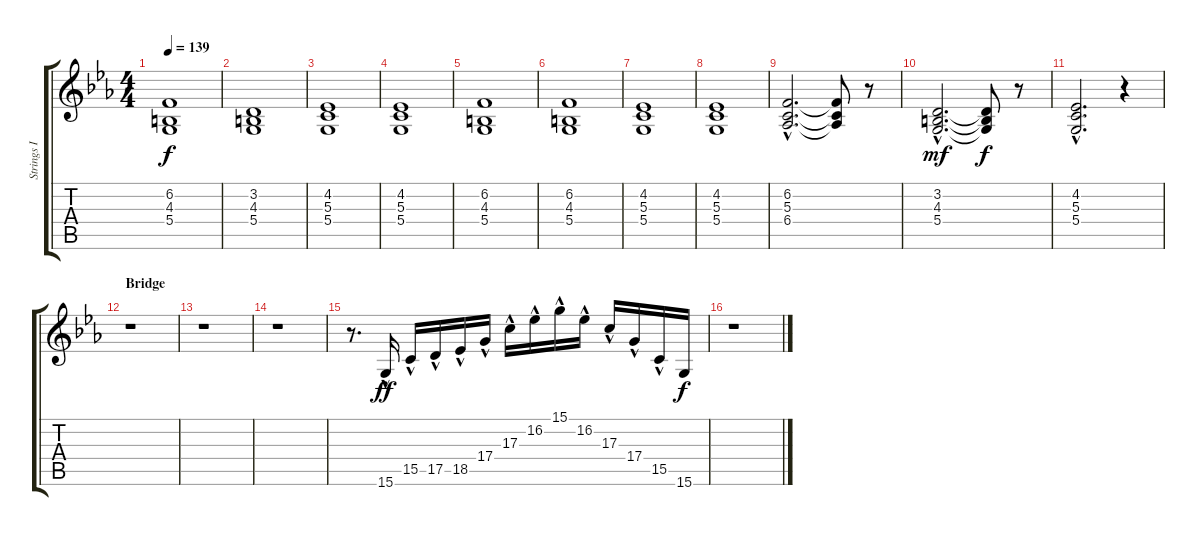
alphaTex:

\track ("Strings I" "Strings I") {instrument synthstrings1}
\staff {score tabs}
\tuning (E4 B3 G3 D3 A2 E2) {hide}
\ts (4 4)
\tempo 139
\clef g2
\ks cminor
(6.2 4.3 5.4).1{dy f} |
(3.2 4.3 5.4).1 |
(4.2 5.3 5.4).1 |
(4.2 5.3 5.4).1 |
(6.2 4.3 5.4).1 |
(6.2 4.3 5.4).1 |
(4.2 5.3 5.4).1 |
(4.2 5.3 5.4).1 |
(6.2{hac} 5.3{hac} 6.4{hac}).2{d} (6.2{t} 5.3{t} 6.4{t}).8 r.8 |
(3.2{hac} 4.3{hac} 5.4{hac}).2{d dy mf} (3.2{t} 4.3{t} 5.4{t}).8{dy f} r.8 |
(4.2{hac} 5.3{hac} 5.4{hac}).2{d} r.4 |
\section ("" "Bridge")
r.1 |
r.1 |
r.1 |
r.8{d} 15.6{hac}.16{dy ff} 15.5{hac}.16 17.5{hac}.16 18.5{hac}.16 17.4{hac}.16 17.3{hac}.16 16.2{hac}.16 15.1{hac}.16 16.2{hac}.16 17.3{hac}.16 17.4{hac}.16 15.5{hac}.16 15.6.16{dy f} |
r.1
